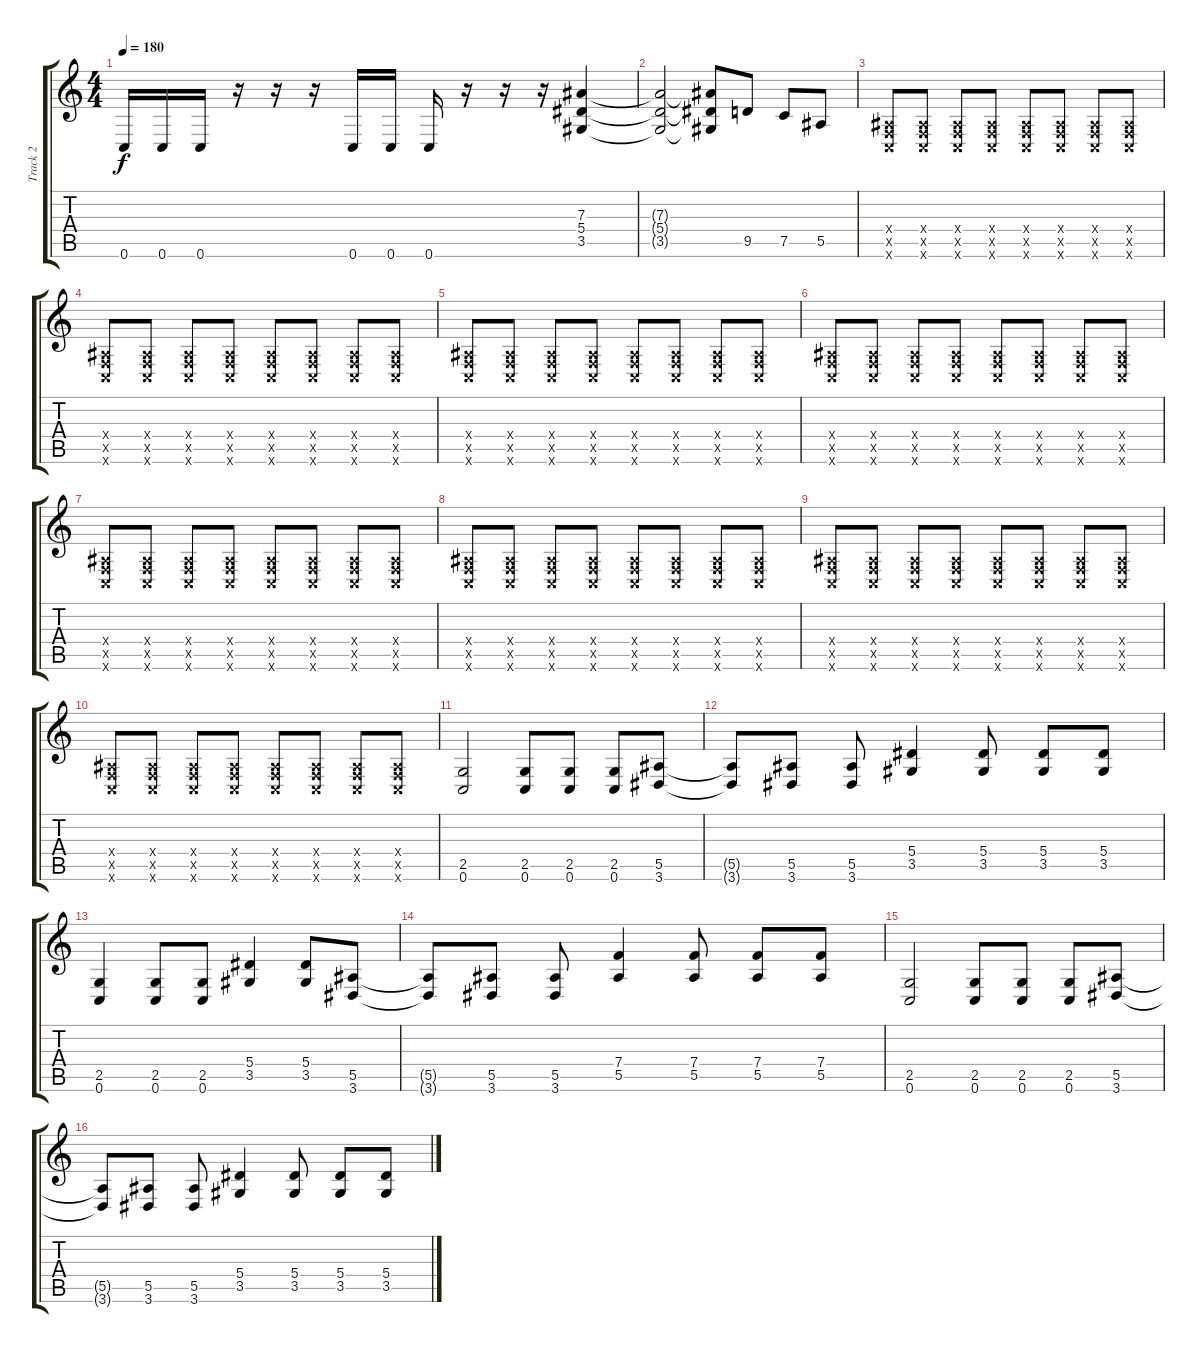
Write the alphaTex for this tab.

\track ("Track 2" "Track 2") {instrument distortionguitar}
\staff {score tabs}
\tuning (C4 G3 Eb3 Bb2 F2 C2) {hide}
\ts (4 4)
\tempo 180
\clef g2
\ks c
0.6.16{dy f} 0.6.16 0.6.16 r.16 r.16 r.16 0.6.16 0.6.16 0.6.16 r.16 r.16 r.16 (7.3 5.4 3.5).4 |
(7.3{t} 5.4{t} 3.5{t}).2 (7.3{t} 5.4{t} 3.5{t}).8 9.5.8 7.5.8 5.5.8 |
(0.4{x} 0.5{x} 0.6{x}).8 (0.4{x} 0.5{x} 0.6{x}).8 (0.4{x} 0.5{x} 0.6{x}).8 (0.4{x} 0.5{x} 0.6{x}).8 (0.4{x} 0.5{x} 0.6{x}).8 (0.4{x} 0.5{x} 0.6{x}).8 (0.4{x} 0.5{x} 0.6{x}).8 (0.4{x} 0.5{x} 0.6{x}).8 |
(0.4{x} 0.5{x} 0.6{x}).8 (0.4{x} 0.5{x} 0.6{x}).8 (0.4{x} 0.5{x} 0.6{x}).8 (0.4{x} 0.5{x} 0.6{x}).8 (0.4{x} 0.5{x} 0.6{x}).8 (0.4{x} 0.5{x} 0.6{x}).8 (0.4{x} 0.5{x} 0.6{x}).8 (0.4{x} 0.5{x} 0.6{x}).8 |
(0.4{x} 0.5{x} 0.6{x}).8 (0.4{x} 0.5{x} 0.6{x}).8 (0.4{x} 0.5{x} 0.6{x}).8 (0.4{x} 0.5{x} 0.6{x}).8 (0.4{x} 0.5{x} 0.6{x}).8 (0.4{x} 0.5{x} 0.6{x}).8 (0.4{x} 0.5{x} 0.6{x}).8 (0.4{x} 0.5{x} 0.6{x}).8 |
(0.4{x} 0.5{x} 0.6{x}).8 (0.4{x} 0.5{x} 0.6{x}).8 (0.4{x} 0.5{x} 0.6{x}).8 (0.4{x} 0.5{x} 0.6{x}).8 (0.4{x} 0.5{x} 0.6{x}).8 (0.4{x} 0.5{x} 0.6{x}).8 (0.4{x} 0.5{x} 0.6{x}).8 (0.4{x} 0.5{x} 0.6{x}).8 |
(0.4{x} 0.5{x} 0.6{x}).8 (0.4{x} 0.5{x} 0.6{x}).8 (0.4{x} 0.5{x} 0.6{x}).8 (0.4{x} 0.5{x} 0.6{x}).8 (0.4{x} 0.5{x} 0.6{x}).8 (0.4{x} 0.5{x} 0.6{x}).8 (0.4{x} 0.5{x} 0.6{x}).8 (0.4{x} 0.5{x} 0.6{x}).8 |
(0.4{x} 0.5{x} 0.6{x}).8 (0.4{x} 0.5{x} 0.6{x}).8 (0.4{x} 0.5{x} 0.6{x}).8 (0.4{x} 0.5{x} 0.6{x}).8 (0.4{x} 0.5{x} 0.6{x}).8 (0.4{x} 0.5{x} 0.6{x}).8 (0.4{x} 0.5{x} 0.6{x}).8 (0.4{x} 0.5{x} 0.6{x}).8 |
(0.4{x} 0.5{x} 0.6{x}).8 (0.4{x} 0.5{x} 0.6{x}).8 (0.4{x} 0.5{x} 0.6{x}).8 (0.4{x} 0.5{x} 0.6{x}).8 (0.4{x} 0.5{x} 0.6{x}).8 (0.4{x} 0.5{x} 0.6{x}).8 (0.4{x} 0.5{x} 0.6{x}).8 (0.4{x} 0.5{x} 0.6{x}).8 |
(0.4{x} 0.5{x} 0.6{x}).8 (0.4{x} 0.5{x} 0.6{x}).8 (0.4{x} 0.5{x} 0.6{x}).8 (0.4{x} 0.5{x} 0.6{x}).8 (0.4{x} 0.5{x} 0.6{x}).8 (0.4{x} 0.5{x} 0.6{x}).8 (0.4{x} 0.5{x} 0.6{x}).8 (0.4{x} 0.5{x} 0.6{x}).8 |
(2.5 0.6).2 (2.5 0.6).8 (2.5 0.6).8 (2.5 0.6).8 (5.5 3.6).8 |
(5.5{t} 3.6{t}).8 (5.5 3.6).8 (5.5 3.6).8 (5.4 3.5).4 (5.4 3.5).8 (5.4 3.5).8 (5.4 3.5).8 |
(2.5 0.6).4 (2.5 0.6).8 (2.5 0.6).8 (5.4 3.5).4 (5.4 3.5).8 (5.5 3.6).8 |
(5.5{t} 3.6{t}).8 (5.5 3.6).8 (5.5 3.6).8 (7.4 5.5).4 (7.4 5.5).8 (7.4 5.5).8 (7.4 5.5).8 |
(2.5 0.6).2 (2.5 0.6).8 (2.5 0.6).8 (2.5 0.6).8 (5.5 3.6).8 |
(5.5{t} 3.6{t}).8 (5.5 3.6).8 (5.5 3.6).8 (5.4 3.5).4 (5.4 3.5).8 (5.4 3.5).8 (5.4 3.5).8
